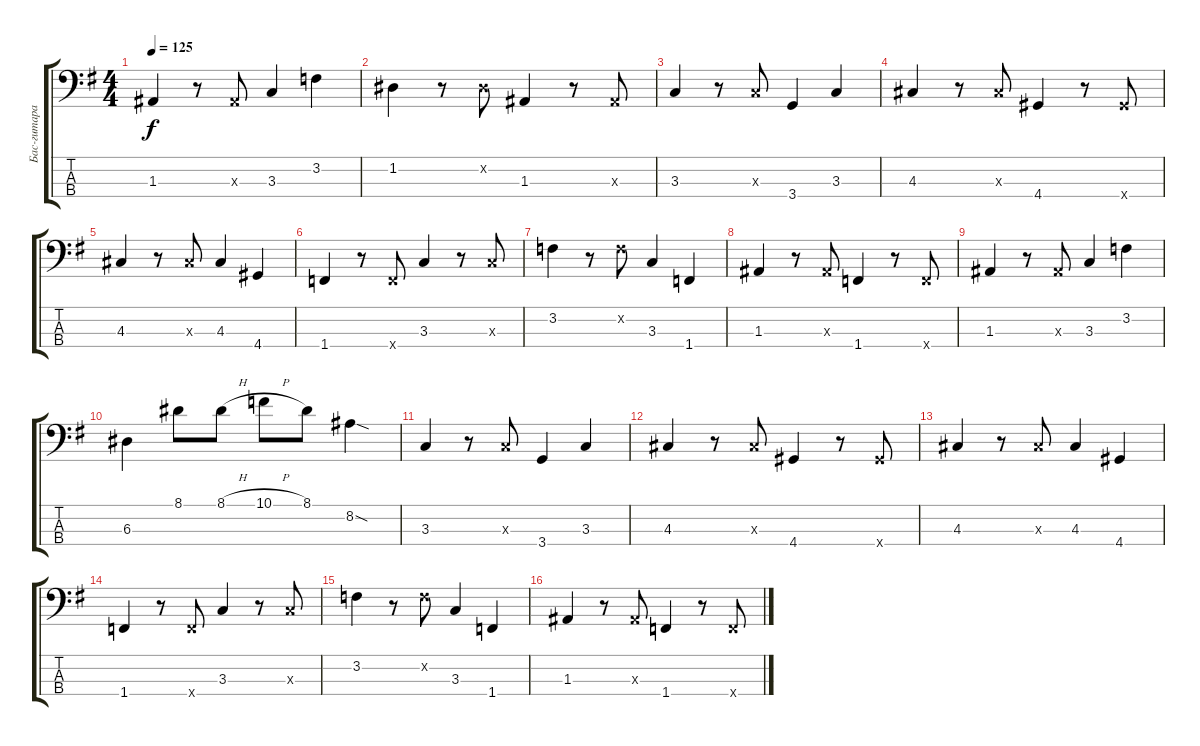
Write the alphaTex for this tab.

\track ("Бас-гитара" "Бас-гитара") {instrument electricbassfinger}
\staff {score tabs}
\tuning (G2 D2 A1 E1) {hide}
\ts (4 4)
\tempo 125
\clef f4
\ks eminor
1.3.4{dy f} r.8 1.3{x}.8 3.3.4 3.2.4 |
1.2.4 r.8 1.2{x}.8 1.3.4 r.8 1.3{x}.8 |
3.3.4 r.8 3.3{x}.8 3.4.4 3.3.4 |
4.3.4 r.8 4.3{x}.8 4.4.4 r.8 4.4{x}.8 |
4.3.4 r.8 4.3{x}.8 4.3.4 4.4.4 |
1.4.4 r.8 1.4{x}.8 3.3.4 r.8 3.3{x}.8 |
3.2.4 r.8 3.2{x}.8 3.3.4 1.4.4 |
1.3.4 r.8 1.3{x}.8 1.4.4 r.8 1.4{x}.8 |
1.3.4 r.8 1.3{x}.8 3.3.4 3.2.4 |
6.3.4 8.1.8 8.1{h}.8 10.1{h}.8 8.1.8 8.2{sod}.4 |
3.3.4 r.8 3.3{x}.8 3.4.4 3.3.4 |
4.3.4 r.8 4.3{x}.8 4.4.4 r.8 4.4{x}.8 |
4.3.4 r.8 4.3{x}.8 4.3.4 4.4.4 |
1.4.4 r.8 1.4{x}.8 3.3.4 r.8 3.3{x}.8 |
3.2.4 r.8 3.2{x}.8 3.3.4 1.4.4 |
1.3.4 r.8 1.3{x}.8 1.4.4 r.8 1.4{x}.8
